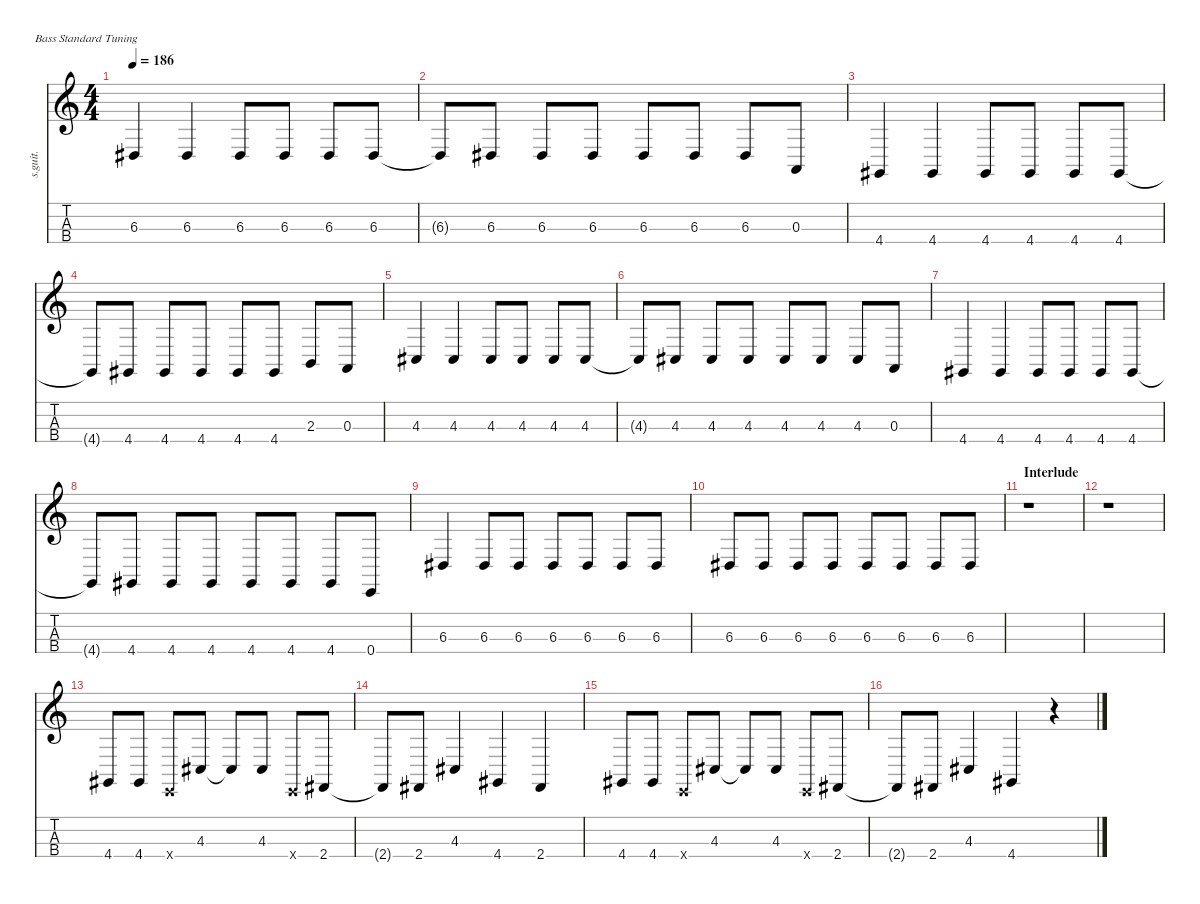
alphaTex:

\defaultSystemsLayout 4
\hideDynamics
\bracketExtendMode nobrackets
\track ("Mike Dirnt" "s.guit.") {instrument electricbasspick}
\staff {score tabs}
\tuning (G2 D2 A1 E1)
\ts (4 4)
\tempo 186
\clef g2
\ks c
6.3{acc #}.4{dy f} 6.3{acc #}.4 6.3{acc #}.8 6.3{acc #}.8 6.3{acc #}.8 6.3{acc #}.8 |
6.3{t acc #}.8 6.3{acc #}.8 6.3{acc #}.8 6.3{acc #}.8 6.3{acc #}.8 6.3{acc #}.8 6.3{acc #}.8 0.3.8 |
4.4{acc #}.4 4.4{acc #}.4 4.4{acc #}.8 4.4{acc #}.8 4.4{acc #}.8 4.4{acc #}.8 |
4.4{t acc #}.8 4.4{acc #}.8 4.4{acc #}.8 4.4{acc #}.8 4.4{acc #}.8 4.4{acc #}.8 2.3.8 0.3.8 |
4.3{acc #}.4 4.3{acc #}.4 4.3{acc #}.8 4.3{acc #}.8 4.3{acc #}.8 4.3{acc #}.8 |
4.3{t acc #}.8 4.3{acc #}.8 4.3{acc #}.8 4.3{acc #}.8 4.3{acc #}.8 4.3{acc #}.8 4.3{acc #}.8 0.3.8 |
4.4{acc #}.4 4.4{acc #}.4 4.4{acc #}.8 4.4{acc #}.8 4.4{acc #}.8 4.4{acc #}.8 |
4.4{t acc #}.8 4.4{acc #}.8 4.4{acc #}.8 4.4{acc #}.8 4.4{acc #}.8 4.4{acc #}.8 4.4{acc #}.8 0.4.8 |
6.3{acc #}.4 6.3{acc #}.8 6.3{acc #}.8 6.3{acc #}.8 6.3{acc #}.8 6.3{acc #}.8 6.3{acc #}.8 |
6.3{acc #}.8 6.3{acc #}.8 6.3{acc #}.8 6.3{acc #}.8 6.3{acc #}.8 6.3{acc #}.8 6.3{acc #}.8 6.3{acc #}.8 |
\section ("" "Interlude")
r.1 |
r.1 |
4.4{acc #}.8 4.4{acc #}.8 0.4{x}.8 4.3{acc #}.8 4.3{t acc #}.8 4.3{acc #}.8 0.4{x}.8 2.4{acc #}.8 |
2.4{t acc #}.8 2.4{acc #}.8 4.3{acc #}.4 4.4{acc #}.4 2.4{acc #}.4 |
4.4{acc #}.8 4.4{acc #}.8 0.4{x}.8 4.3{acc #}.8 4.3{t acc #}.8 4.3{acc #}.8 0.4{x}.8 2.4{acc #}.8 |
2.4{t acc #}.8 2.4{acc #}.8 4.3{acc #}.4 4.4{acc #}.4 r.4
